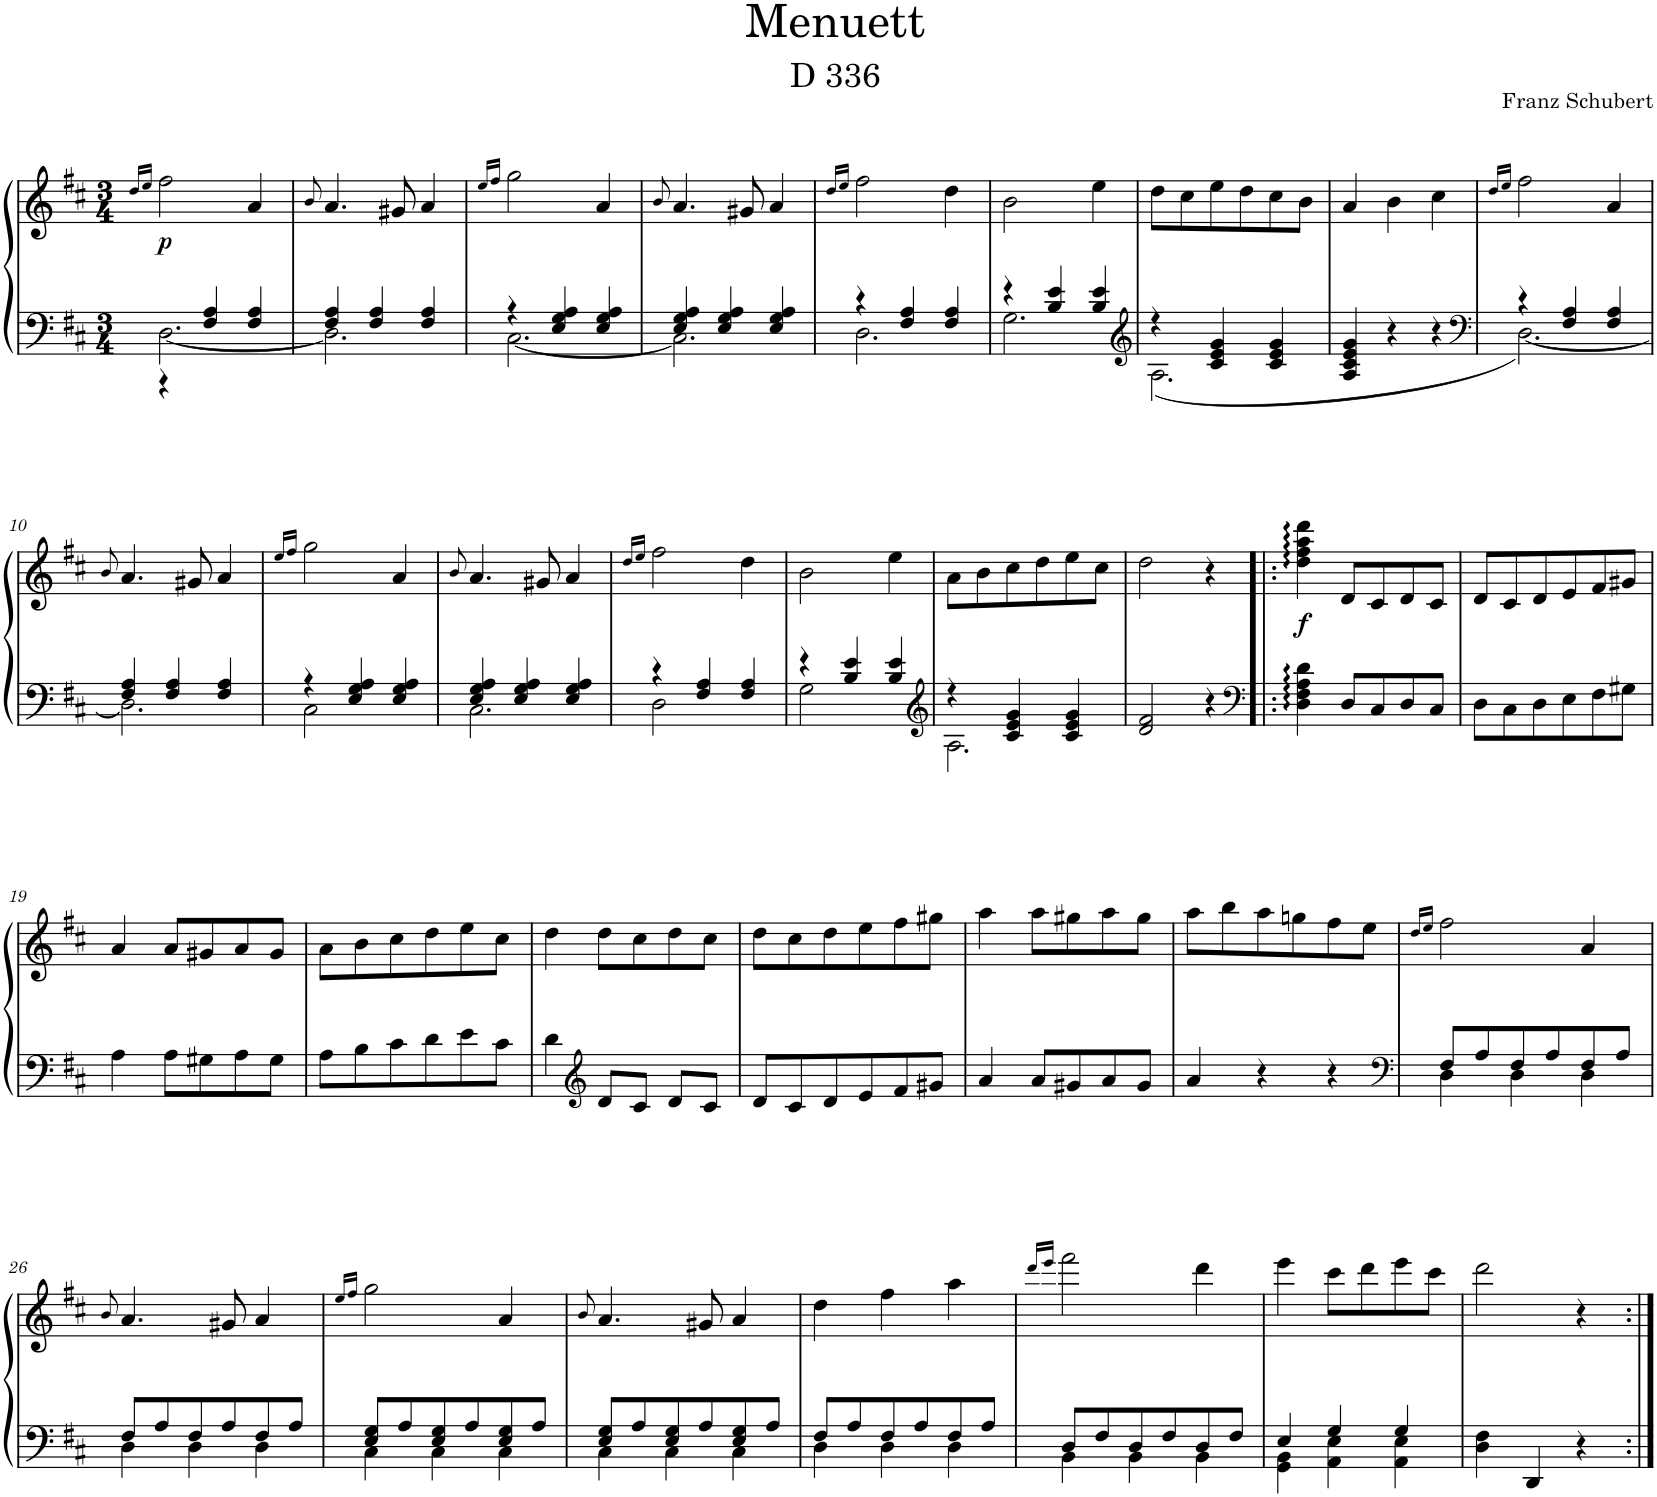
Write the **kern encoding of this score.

**kern	**kern	**dynam
*part1	*part1	*part1
*staff2	*staff1	*staff1/2
*I"Piano	*	*
*I'Pno.	*	*
*clefF4	*clefG2	*
*k[f#c#]	*k[f#c#]	*
*M3/4	*M3/4	*
=1	=1	=1
.	16qdd/LL	.
.	16qee/JJ	.
*^	*	*
!	!	!	!LO:DY:b
[2.D\	4r	2ff#\	p
.	4F#/ 4A/	.	.
.	4F#/ 4A/	4a/	.
=2	=2	=2	=2
.	.	8qb/	.
4F#/ 4A/	2.D\]	4.a/	.
4F#/ 4A/	.	.	.
.	.	8g#X/	.
4F#/ 4A/	.	4a/	.
=3	=3	=3	=3
.	.	16qee/LL	.
.	.	16qff#/JJ	.
4r	[2.C#\	2gg\	.
4E/ 4G/ 4A/	.	.	.
4E/ 4G/ 4A/	.	4a/	.
=4	=4	=4	=4
.	.	8qb/	.
4E/ 4G/ 4A/	2.C#\]	4.a/	.
4E/ 4G/ 4A/	.	.	.
.	.	8g#X/	.
4E/ 4G/ 4A/	.	4a/	.
=5	=5	=5	=5
.	.	16qdd/LL	.
.	.	16qee/JJ	.
4r	2.D\	2ff#\	.
4F#/ 4A/	.	.	.
4F#/ 4A/	.	4dd\	.
=6	=6	=6	=6
4r	2.G\	2b\	.
4B/ 4e/	.	.	.
4B/ 4e/	.	4ee\	.
=7	=7	=7	=7
*clefG2	*	*	*
4r	2.A\	8dd\L	.
.	.	8cc#\	.
4c#/ 4e/ 4g/	.	8ee\	.
.	.	8dd\	.
4c#/ 4e/ 4g/	.	8cc#\	.
.	.	8b\J	.
*v	*v	*	*
=8	=8	=8
4A/ 4c#/ 4e/ 4g/	4a/	.
4r	4b\	.
4r	4cc#\	.
=9	=9	=9
*clefF4	*	*
.	16qdd/LL	.
.	16qee/JJ	.
*^	*	*
4r	[2.D\	2ff#\	.
4F#/ 4A/	.	.	.
4F#/ 4A/	.	4a/	.
!!LO:LB:g=z
=10	=10	=10	=10
.	.	8qb/	.
4F#/ 4A/	2.D\]	4.a/	.
4F#/ 4A/	.	.	.
.	.	8g#X/	.
4F#/ 4A/	.	4a/	.
=11	=11	=11	=11
.	.	16qee/LL	.
.	.	16qff#/JJ	.
4r	2C#\	2gg\	.
4E/ 4G/ 4A/	.	.	.
4E/ 4G/ 4A/	4ryy	4a/	.
=12	=12	=12	=12
.	.	8qb/	.
4E/ 4G/ 4A/	2.C#\	4.a/	.
4E/ 4G/ 4A/	.	.	.
.	.	8g#X/	.
4E/ 4G/ 4A/	.	4a/	.
=13	=13	=13	=13
.	.	16qdd/LL	.
.	.	16qee/JJ	.
4r	2D\	2ff#\	.
4F#/ 4A/	.	.	.
4F#/ 4A/	4ryy	4dd\	.
=14	=14	=14	=14
4r	2G\	2b\	.
4B/ 4e/	.	.	.
4B/ 4e/	4ryy	4ee\	.
=15	=15	=15	=15
*clefG2	*	*	*
4r	2.A\	8a\L	.
.	.	8b\	.
4c#/ 4e/ 4g/	.	8cc#\	.
.	.	8dd\	.
4c#/ 4e/ 4g/	.	8ee\	.
.	.	8cc#\J	.
*v	*v	*	*
=16	=16	=16
2d/ 2f#/	2dd\	.
4r	4r	.
=17!|:	=17!|:	=17!|:
*clefF4	*	*
!	!	!LO:DY:b
4D\: 4F#\: 4A\: 4d\:	4dd\: 4ff#\: 4aa\: 4ddd\:	f
8D/L	8d/L	.
8C#/	8c#/	.
8D/	8d/	.
8C#/J	8c#/J	.
=18	=18	=18
8D\L	8d/L	.
8C#\	8c#/	.
8D\	8d/	.
8E\	8e/	.
8F#\	8f#/	.
8G#X\J	8g#X/J	.
!!LO:LB:g=z
=19	=19	=19
4A\	4a/	.
8A\L	8a/L	.
8G#X\	8g#X/	.
8A\	8a/	.
8G#\J	8g#/J	.
=20	=20	=20
8A\L	8a\L	.
8B\	8b\	.
8c#\	8cc#\	.
8d\	8dd\	.
8e\	8ee\	.
8c#\J	8cc#\J	.
=21	=21	=21
4d\	4dd\	.
*clefG2	*	*
8d/L	8dd\L	.
8c#/J	8cc#\	.
8d/L	8dd\	.
8c#/J	8cc#\J	.
=22	=22	=22
8d/L	8dd\L	.
8c#/	8cc#\	.
8d/	8dd\	.
8e/	8ee\	.
8f#/	8ff#\	.
8g#X/J	8gg#X\J	.
=23	=23	=23
4a/	4aa\	.
8a/L	8aa\L	.
8g#X/	8gg#X\	.
8a/	8aa\	.
8g#/J	8gg#\J	.
=24	=24	=24
4a/	8aa\L	.
.	8bb\	.
4r	8aa\	.
.	8ggn\	.
4r	8ff#\	.
.	8ee\J	.
=25	=25	=25
*clefF4	*	*
.	16qdd/LL	.
.	16qee/JJ	.
*^	*	*
8F#/L	4D\	2ff#\	.
8A/	.	.	.
8F#/	4D\	.	.
8A/	.	.	.
8F#/	4D\	4a/	.
8A/J	.	.	.
!!LO:LB:g=z
=26	=26	=26	=26
.	.	8qb/	.
8F#/L	4D\	4.a/	.
8A/	.	.	.
8F#/	4D\	.	.
8A/	.	8g#X/	.
8F#/	4D\	4a/	.
8A/J	.	.	.
=27	=27	=27	=27
.	.	16qee/LL	.
.	.	16qff#/JJ	.
8E/ 8G/L	4C#\	2gg\	.
8A/	.	.	.
8E/ 8G/	4C#\	.	.
8A/	.	.	.
8E/ 8G/	4C#\	4a/	.
8A/J	.	.	.
=28	=28	=28	=28
.	.	8qb/	.
8E/ 8G/L	4C#\	4.a/	.
8A/	.	.	.
8E/ 8G/	4C#\	.	.
8A/	.	8g#X/	.
8E/ 8G/	4C#\	4a/	.
8A/J	.	.	.
=29	=29	=29	=29
8F#/L	4D\	4dd\	.
8A/	.	.	.
8F#/	4D\	4ff#\	.
8A/	.	.	.
8F#/	4D\	4aa\	.
8A/J	.	.	.
=30	=30	=30	=30
.	.	16qddd/LL	.
.	.	16qeee/JJ	.
8D/L	4BB\	2fff#\	.
8F#/	.	.	.
8D/	4BB\	.	.
8F#/	.	.	.
8D/	4BB\	4ddd\	.
8F#/J	.	.	.
=31	=31	=31	=31
4E/	4GG\ 4BB\	4eee\	.
4G/	4AA\ 4E\	8ccc#\L	.
.	.	8ddd\	.
4G/	4AA\ 4E\	8eee\	.
.	.	8ccc#\J	.
*v	*v	*	*
=32	=32	=32
4D\ 4F#\	2ddd\	.
4DD/	.	.
4r	4r	.
=:|!	=:|!	=:|!
*-	*-	*-
